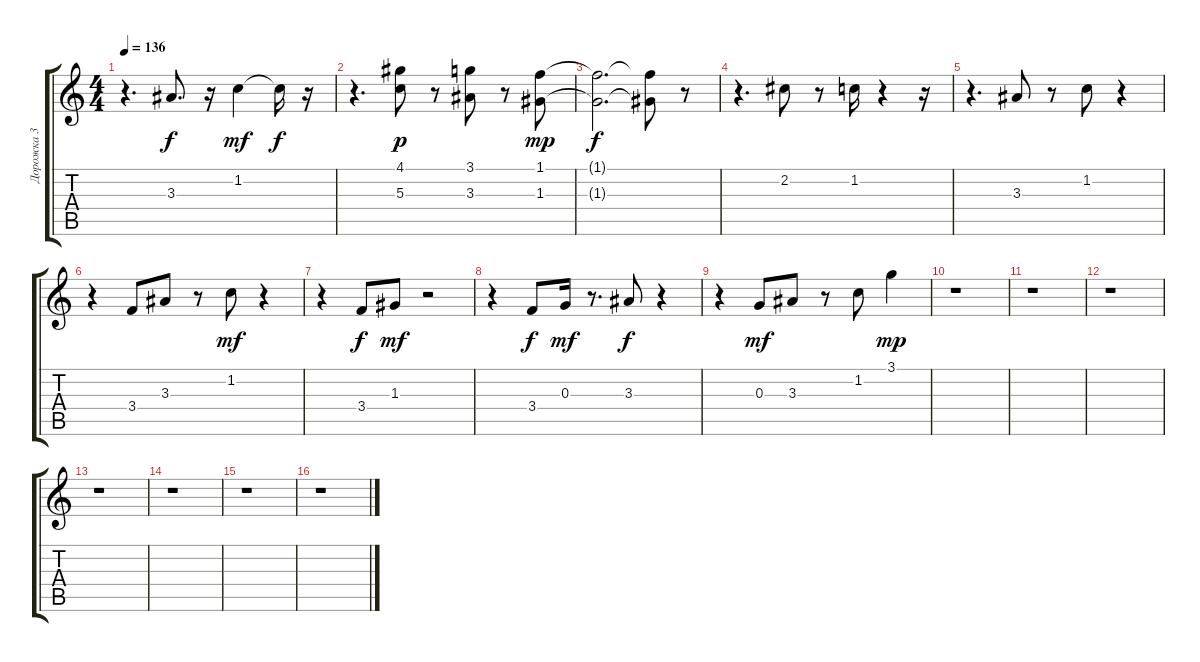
\track ("Дорожка 3" "Дорожка 3") {instrument acousticguitarnylon}
\staff {score tabs}
\tuning (E4 B3 G3 D3 A2 E2) {hide}
\ts (4 4)
\tempo 136
\clef g2
\ks c
r.4{d dy mf} 3.3.8{d dy f volume 10} r.16 1.2.4{dy mf} 1.2{t}.16{dy f} r.16 |
r.4{d} (4.1 5.3).8{dy p volume 12} r.8 (3.1 3.3).8 r.8 (1.1 1.3).8{dy mp} |
(1.1{t} 1.3{t}).2{d dy f} (1.1{t} 1.3{t}).8 r.8 |
r.4{d} 2.2.8 r.8 1.2.16 r.4 r.16 |
r.4{d} 3.3.8 r.8 1.2.8 r.4 |
r.4 3.4.8 3.3.8 r.8 1.2.8{dy mf} r.4 |
r.4 3.4.8{dy f} 1.3.8{dy mf} r.2 |
r.4 3.4.8{dy f} 0.3.16{dy mf} r.8{d} 3.3.8{dy f} r.4 |
r.4 0.3.8{dy mf} 3.3.8 r.8 1.2.8 3.1.4{dy mp} |
r.1 |
r.1 |
r.1 |
r.1 |
r.1 |
r.1 |
r.1
